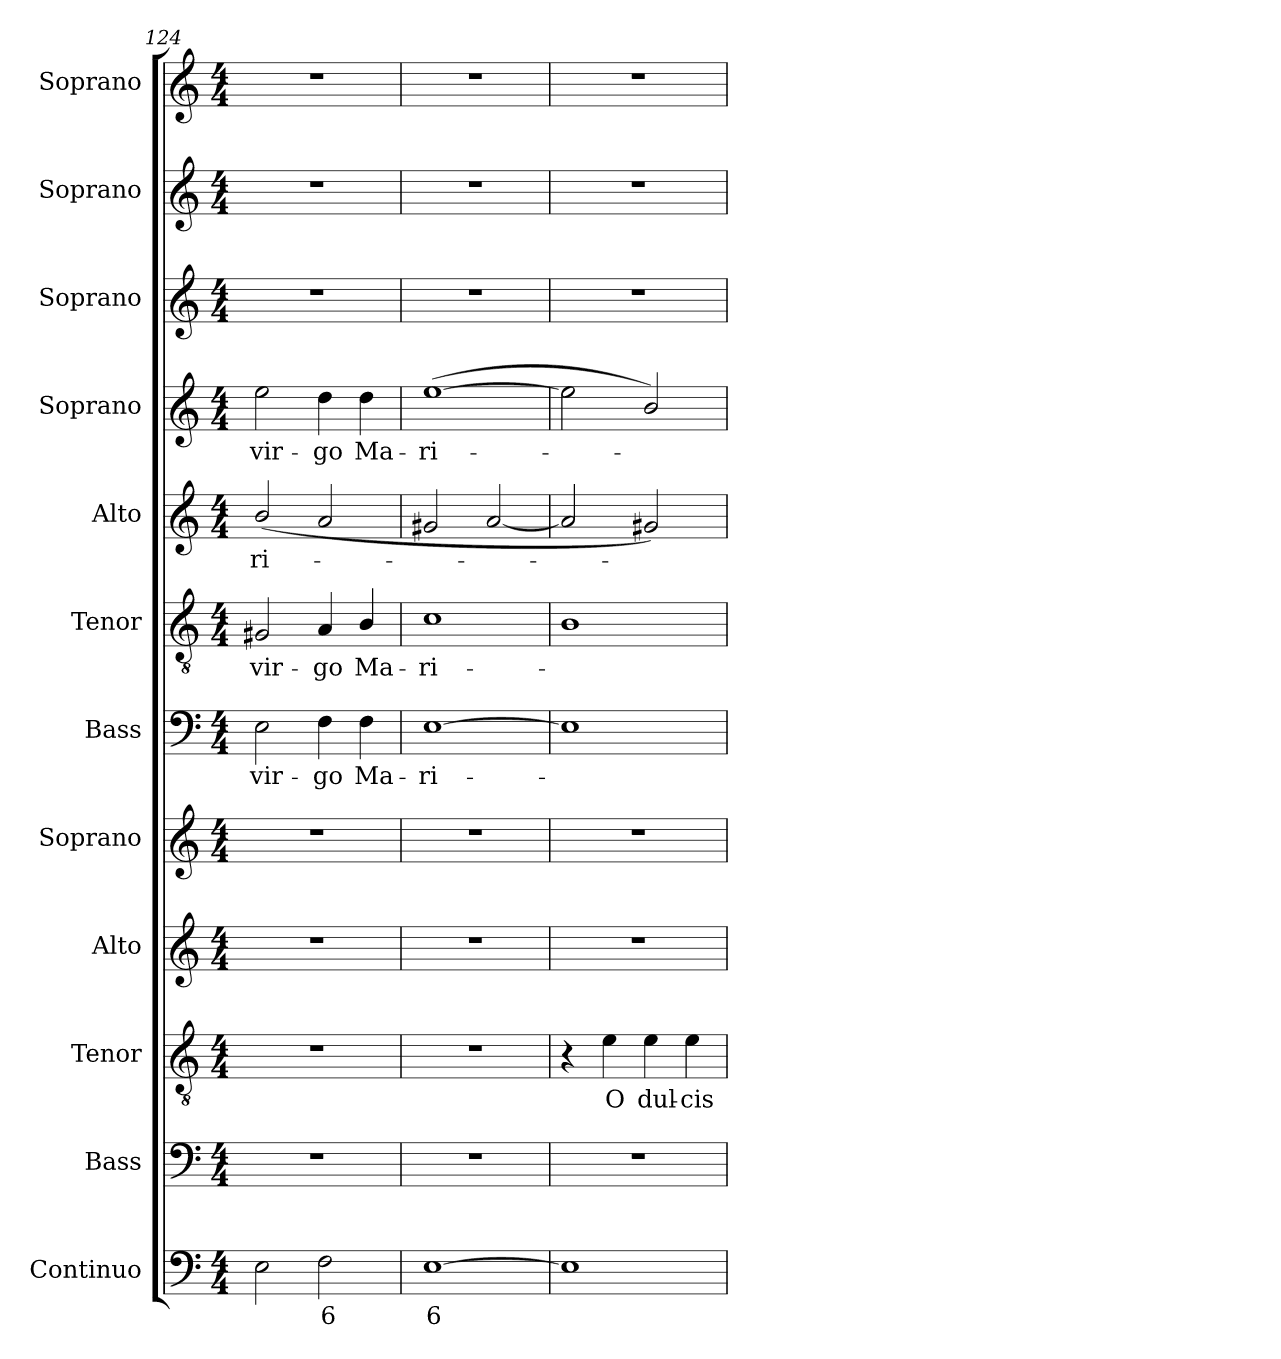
**kern	**text	**kern	**kern	**text	**kern	**kern	**kern	**text	**kern	**text	**kern	**text	**kern	**text	**kern	**kern	**kern
*part12	*part12	*part11	*part10	*part10	*part9	*part8	*part7	*part7	*part6	*part6	*part5	*part5	*part4	*part4	*part3	*part2	*part1
*staff12	*staff12	*staff11	*staff10	*staff10	*staff9	*staff8	*staff7	*staff7	*staff6	*staff6	*staff5	*staff5	*staff4	*staff4	*staff3	*staff2	*staff1
*I"Continuo	*	*I"Bass	*I"Tenor	*	*I"Alto	*I"Soprano	*I"Bass	*	*I"Tenor	*	*I"Alto	*	*I"Soprano	*	*I"Soprano	*I"Soprano	*I"Soprano
*I'Cont.	*	*I'B.	*I'T.	*	*I'A.	*I'S.	*I'B.	*	*I'T.	*	*I'A.	*	*I'S.	*	*I'S.	*I'S.	*I'S.
!!LO:PB:g=z
*clefF4	*	*clefF4	*clefGv2	*	*clefG2	*clefG2	*clefF4	*	*clefGv2	*	*clefG2	*	*clefG2	*	*clefG2	*clefG2	*clefG2
*	*	*	*ITrd7c12	*	*	*	*	*	*ITrd7c12	*	*	*	*	*	*	*	*
*k[]	*	*k[]	*k[]	*	*k[]	*k[]	*k[]	*	*k[]	*	*k[]	*	*k[]	*	*k[]	*k[]	*k[]
*C:	*	*C:	*C:	*	*C:	*C:	*C:	*	*C:	*	*C:	*	*C:	*	*C:	*C:	*C:
*M4/4	*	*M4/4	*M4/4	*	*M4/4	*M4/4	*M4/4	*	*M4/4	*	*M4/4	*	*M4/4	*	*M4/4	*M4/4	*M4/4
=124	=124	=124	=124	=124	=124	=124	=124	=124	=124	=124	=124	=124	=124	=124	=124	=124	=124
!	!	!	!	!	!	!	!	!LO:LY:b:color=#000000	!	!	!	!	!	!	!	!	!
!	!	!	!	!	!	!	!	!	!	!LO:LY:b:color=#000000	!	!	!	!	!	!	!
!	!	!	!	!	!	!	!	!	!	!	!	!LO:LY:b:color=#000000	!	!	!	!	!
!	!	!	!	!	!	!	!	!	!	!	!	!	!	!LO:LY:b:color=#000000	!	!	!
2Ei\	.	1r	1r	.	1r	1r	2Ei\	vir-	2GG#Xi/	vir-	(2bi/	-ri-	2eei\	vir-	1r	1r	1r
!	!LO:LY:b:color=#000000	!	!	!	!	!	!	!	!	!	!	!	!	!	!	!	!
!	!	!	!	!	!	!	!	!LO:LY:b:color=#000000	!	!	!	!	!	!	!	!	!
!	!	!	!	!	!	!	!	!	!	!LO:LY:b:color=#000000	!	!	!	!	!	!	!
!	!	!	!	!	!	!	!	!	!	!	!	!	!	!LO:LY:b:color=#000000	!	!	!
2Fi\	6	.	.	.	.	.	4Fi\	-go	4AAi/	-go	2ai/	.	4ddi\	-go	.	.	.
!	!	!	!	!	!	!	!	!LO:LY:b:color=#000000	!	!	!	!	!	!	!	!	!
!	!	!	!	!	!	!	!	!	!	!LO:LY:b:color=#000000	!	!	!	!	!	!	!
!	!	!	!	!	!	!	!	!	!	!	!	!	!	!LO:LY:b:color=#000000	!	!	!
.	.	.	.	.	.	.	4Fi\	Ma-	4BBi/	Ma-	.	.	4ddi\	Ma-	.	.	.
=125	=125	=125	=125	=125	=125	=125	=125	=125	=125	=125	=125	=125	=125	=125	=125	=125	=125
!	!LO:LY:b:color=#000000	!	!	!	!	!	!	!	!	!	!	!	!	!	!	!	!
!	!	!	!	!	!	!	!	!LO:LY:b:color=#000000	!	!	!	!	!	!	!	!	!
!	!	!	!	!	!	!	!	!	!	!LO:LY:b:color=#000000	!	!	!	!	!	!	!
!	!	!	!	!	!	!	!	!	!	!	!	!	!	!LO:LY:b:color=#000000	!	!	!
[>1Ei	6	1r	1r	.	1r	1r	[>1Ei	-ri-	1Ci	-ri-	2g#Xi/	.	([>1eei	-ri-	1r	1r	1r
.	.	.	.	.	.	.	.	.	.	.	[<2ai/	.	.	.	.	.	.
=126	=126	=126	=126	=126	=126	=126	=126	=126	=126	=126	=126	=126	=126	=126	=126	=126	=126
1Ei]	.	1r	4r	.	1r	1r	1Ei]	.	1BBi	.	2ai/]	.	2eei\]	.	1r	1r	1r
!	!	!	!	!LO:LY:b:color=#000000	!	!	!	!	!	!	!	!	!	!	!	!	!
.	.	.	4Ei\	O	.	.	.	.	.	.	.	.	.	.	.	.	.
!	!	!	!	!LO:LY:b:color=#000000	!	!	!	!	!	!	!	!	!	!	!	!	!
.	.	.	4Ei\	dul-	.	.	.	.	.	.	2g#Xi/)	.	2bi/)	.	.	.	.
!	!	!	!	!LO:LY:b:color=#000000	!	!	!	!	!	!	!	!	!	!	!	!	!
.	.	.	4Ei\	-cis	.	.	.	.	.	.	.	.	.	.	.	.	.
=	=	=	=	=	=	=	=	=	=	=	=	=	=	=	=	=	=
*-	*-	*-	*-	*-	*-	*-	*-	*-	*-	*-	*-	*-	*-	*-	*-	*-	*-
